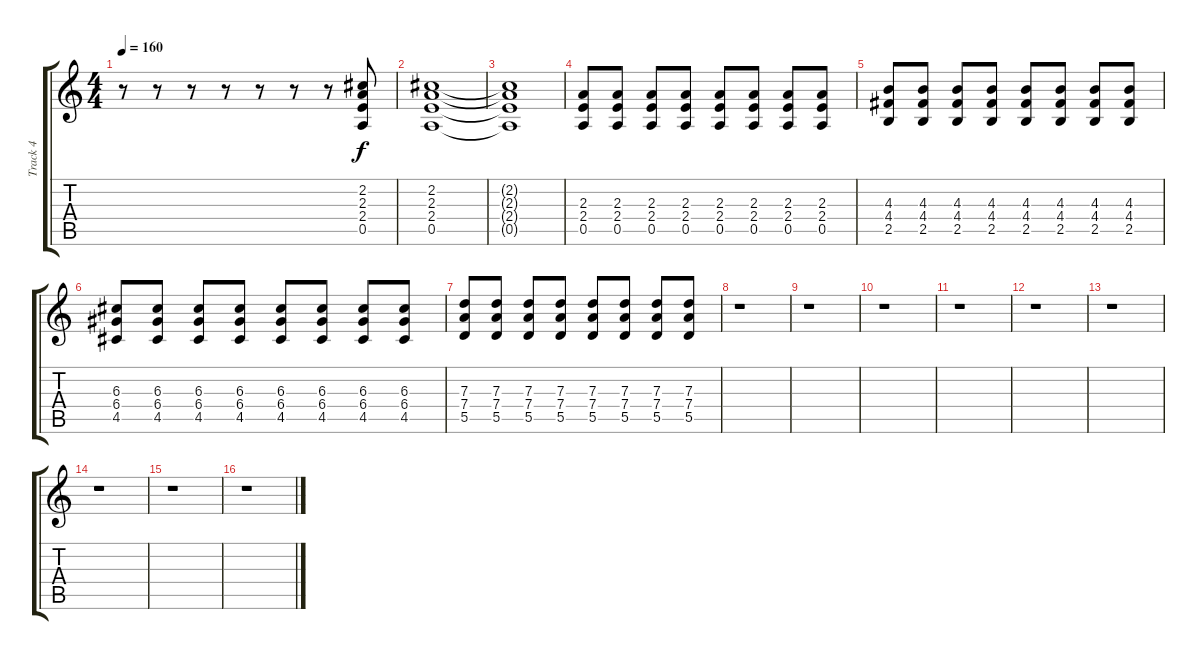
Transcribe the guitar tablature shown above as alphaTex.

\track ("Track 4" "Track 4") {instrument acousticguitarsteel}
\staff {score tabs}
\tuning (E4 B3 G3 D3 A2 E2) {hide}
\ts (4 4)
\tempo 160
\clef g2
\ks c
r.8{dy f instrument acousticguitarsteel} r.8 r.8 r.8 r.8 r.8 r.8 (2.2 2.3 2.4 0.5).8 |
(2.2 2.3 2.4 0.5).1 |
(2.2{t} 2.3{t} 2.4{t} 0.5{t}).1 |
(2.3 2.4 0.5).8 (2.3 2.4 0.5).8 (2.3 2.4 0.5).8 (2.3 2.4 0.5).8 (2.3 2.4 0.5).8 (2.3 2.4 0.5).8 (2.3 2.4 0.5).8 (2.3 2.4 0.5).8 |
(4.3 4.4 2.5).8 (4.3 4.4 2.5).8 (4.3 4.4 2.5).8 (4.3 4.4 2.5).8 (4.3 4.4 2.5).8 (4.3 4.4 2.5).8 (4.3 4.4 2.5).8 (4.3 4.4 2.5).8 |
(6.3 6.4 4.5).8 (6.3 6.4 4.5).8 (6.3 6.4 4.5).8 (6.3 6.4 4.5).8 (6.3 6.4 4.5).8 (6.3 6.4 4.5).8 (6.3 6.4 4.5).8 (6.3 6.4 4.5).8 |
(7.3 7.4 5.5).8 (7.3 7.4 5.5).8 (7.3 7.4 5.5).8 (7.3 7.4 5.5).8 (7.3 7.4 5.5).8 (7.3 7.4 5.5).8 (7.3 7.4 5.5).8 (7.3 7.4 5.5).8 |
r.1 |
r.1 |
r.1 |
r.1 |
r.1 |
r.1 |
r.1 |
r.1 |
r.1
